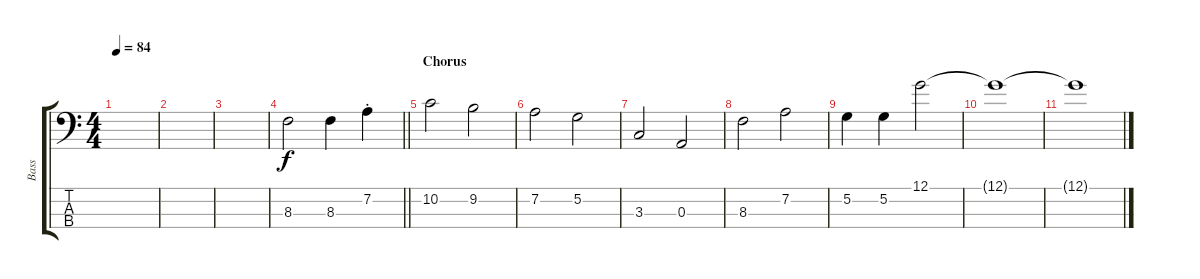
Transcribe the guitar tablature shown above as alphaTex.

\track ("Bass" "Bass") {instrument electricbassfinger}
\staff {score tabs}
\tuning (G2 D2 A1 E1) {hide}
\ts (4 4)
\tempo 84
\clef f4
\ks c
|
|
|
\barLineRight lightlight
8.3.2 8.3.4 7.2{st}.4 |
\section ("" "Chorus")
10.2.2 9.2.2 |
7.2.2 5.2.2 |
3.3.2 0.3.2 |
8.3.2 7.2.2 |
5.2.4 5.2.4 12.1.2 |
12.1{t}.1 |
12.1{t}.1
